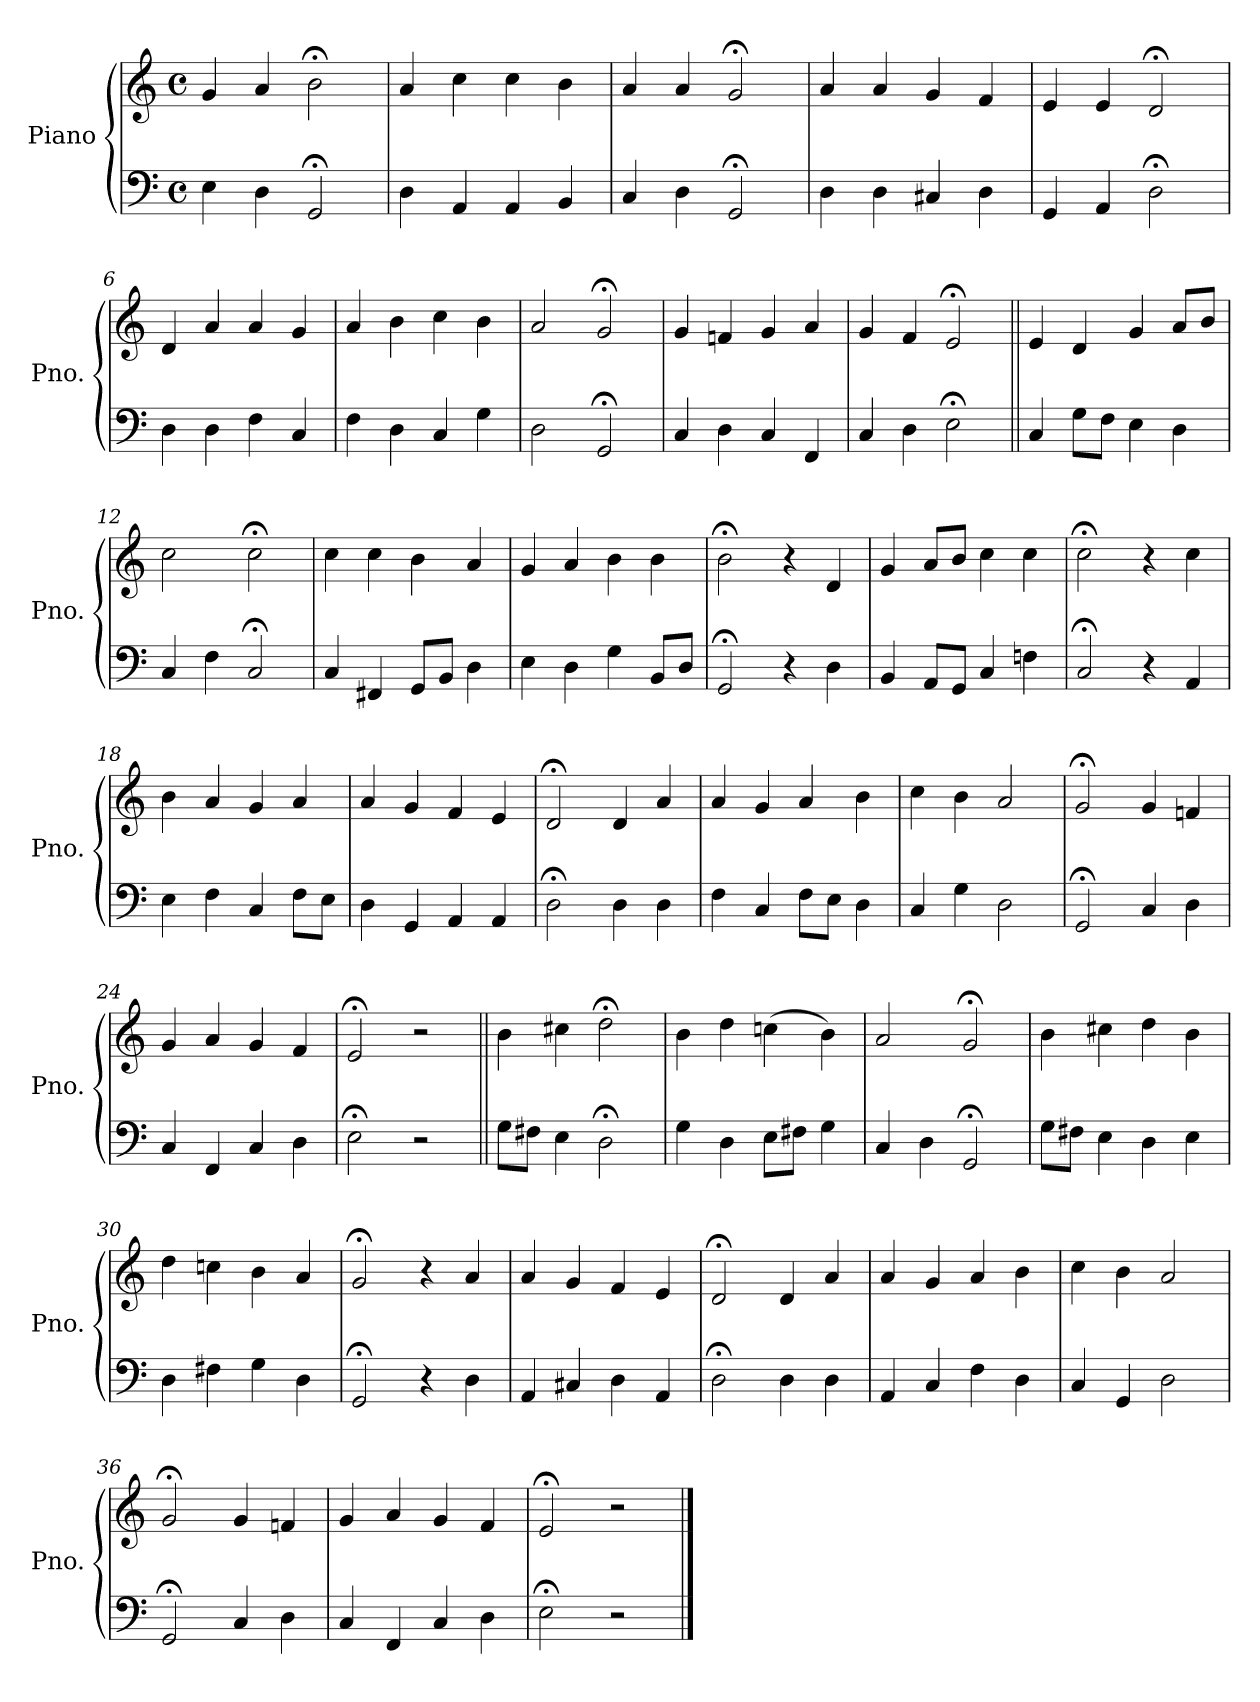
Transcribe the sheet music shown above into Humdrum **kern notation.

**kern	**kern
*part1	*part1
*staff2	*staff1
*I"Piano	*
*I'Pno.	*
*clefF4	*clefG2
*k[]	*k[]
*M4/4	*M4/4
*met(c)	*met(c)
=1	=1
4E\	4g/
4D\	4a/
2GG;</	2b;<\
=2	=2
4D\	4a/
4AA/	4cc\
4AA/	4cc\
4BB/	4b\
=3	=3
4C/	4a/
4D\	4a/
2GG;</	2g;</
=4	=4
4D\	4a/
4D\	4a/
4C#X/	4g/
4D\	4f/
=5	=5
4GG/	4e/
4AA/	4e/
2D;<\	2d;</
=6	=6
4D\	4d/
4D\	4a/
4F\	4a/
4C/	4g/
=7	=7
4F\	4a/
4D\	4b\
4C/	4cc\
4G\	4b\
=8	=8
2D\	2a/
2GG;</	2g;</
!!LO:LB:g=z
=9	=9
4C/	4g/
4D\	4fn/
4C/	4g/
4FF/	4a/
=10	=10
4C/	4g/
4D\	4f/
2E;<\	2e;</
=11||	=11||
4C/	4e/
8G\L	4d/
8F\J	.
4E\	4g/
4D\	8a/L
.	8b/J
=12	=12
4C/	2cc\
4F\	.
2C;</	2cc;<\
=13	=13
4C/	4cc\
4FF#X/	4cc\
8GG/L	4b\
8BB/J	.
4D\	4a/
=14	=14
4E\	4g/
4D\	4a/
4G\	4b\
8BB/L	4b\
8D/J	.
=15	=15
2GG;</	2b;<\
4r	4r
4D\	4d/
!!LO:LB:g=z
=16	=16
4BB/	4g/
8AA/L	8a/L
8GG/J	8b/J
4C/	4cc\
4Fn\	4cc\
=17	=17
2C;</	2cc;<\
4r	4r
4AA/	4cc\
=18	=18
4E\	4b\
4F\	4a/
4C/	4g/
8F\L	4a/
8E\J	.
=19	=19
4D\	4a/
4GG/	4g/
4AA/	4f/
4AA/	4e/
=20	=20
2D;<\	2d;</
4D\	4d/
4D\	4a/
=21	=21
4F\	4a/
4C/	4g/
8F\L	4a/
8E\J	.
4D\	4b\
=22	=22
4C/	4cc\
4G\	4b\
2D\	2a/
=23	=23
2GG;</	2g;</
4C/	4g/
4D\	4fn/
!!LO:LB:g=z
=24	=24
4C/	4g/
4FF/	4a/
4C/	4g/
4D\	4f/
=25	=25
2E;<\	2e;</
2r	2r
=26||	=26||
8G\L	4b\
8F#X\J	.
4E\	4cc#X\
2D;<\	2dd;<\
=27	=27
4G\	4b\
4D\	4dd\
8E\L	(4ccn\
8F#X\J	.
4G\	4b\)
=28	=28
4C/	2a/
4D\	.
2GG;</	2g;</
=29	=29
8G\L	4b\
8F#X\J	.
4E\	4cc#X\
4D\	4dd\
4E\	4b\
=30	=30
4D\	4dd\
4F#X\	4ccn\
4G\	4b\
4D\	4a/
=31	=31
2GG;</	2g;</
4r	4r
4D\	4a/
!!LO:LB:g=z
=32	=32
4AA/	4a/
4C#X/	4g/
4D\	4f/
4AA/	4e/
=33	=33
2D;<\	2d;</
4D\	4d/
4D\	4a/
=34	=34
4AA/	4a/
4C/	4g/
4F\	4a/
4D\	4b\
=35	=35
4C/	4cc\
4GG/	4b\
2D\	2a/
=36	=36
2GG;</	2g;</
4C/	4g/
4D\	4fn/
=37	=37
4C/	4g/
4FF/	4a/
4C/	4g/
4D\	4f/
=38	=38
2E;<\	2e;</
2r	2r
==	==
*-	*-
